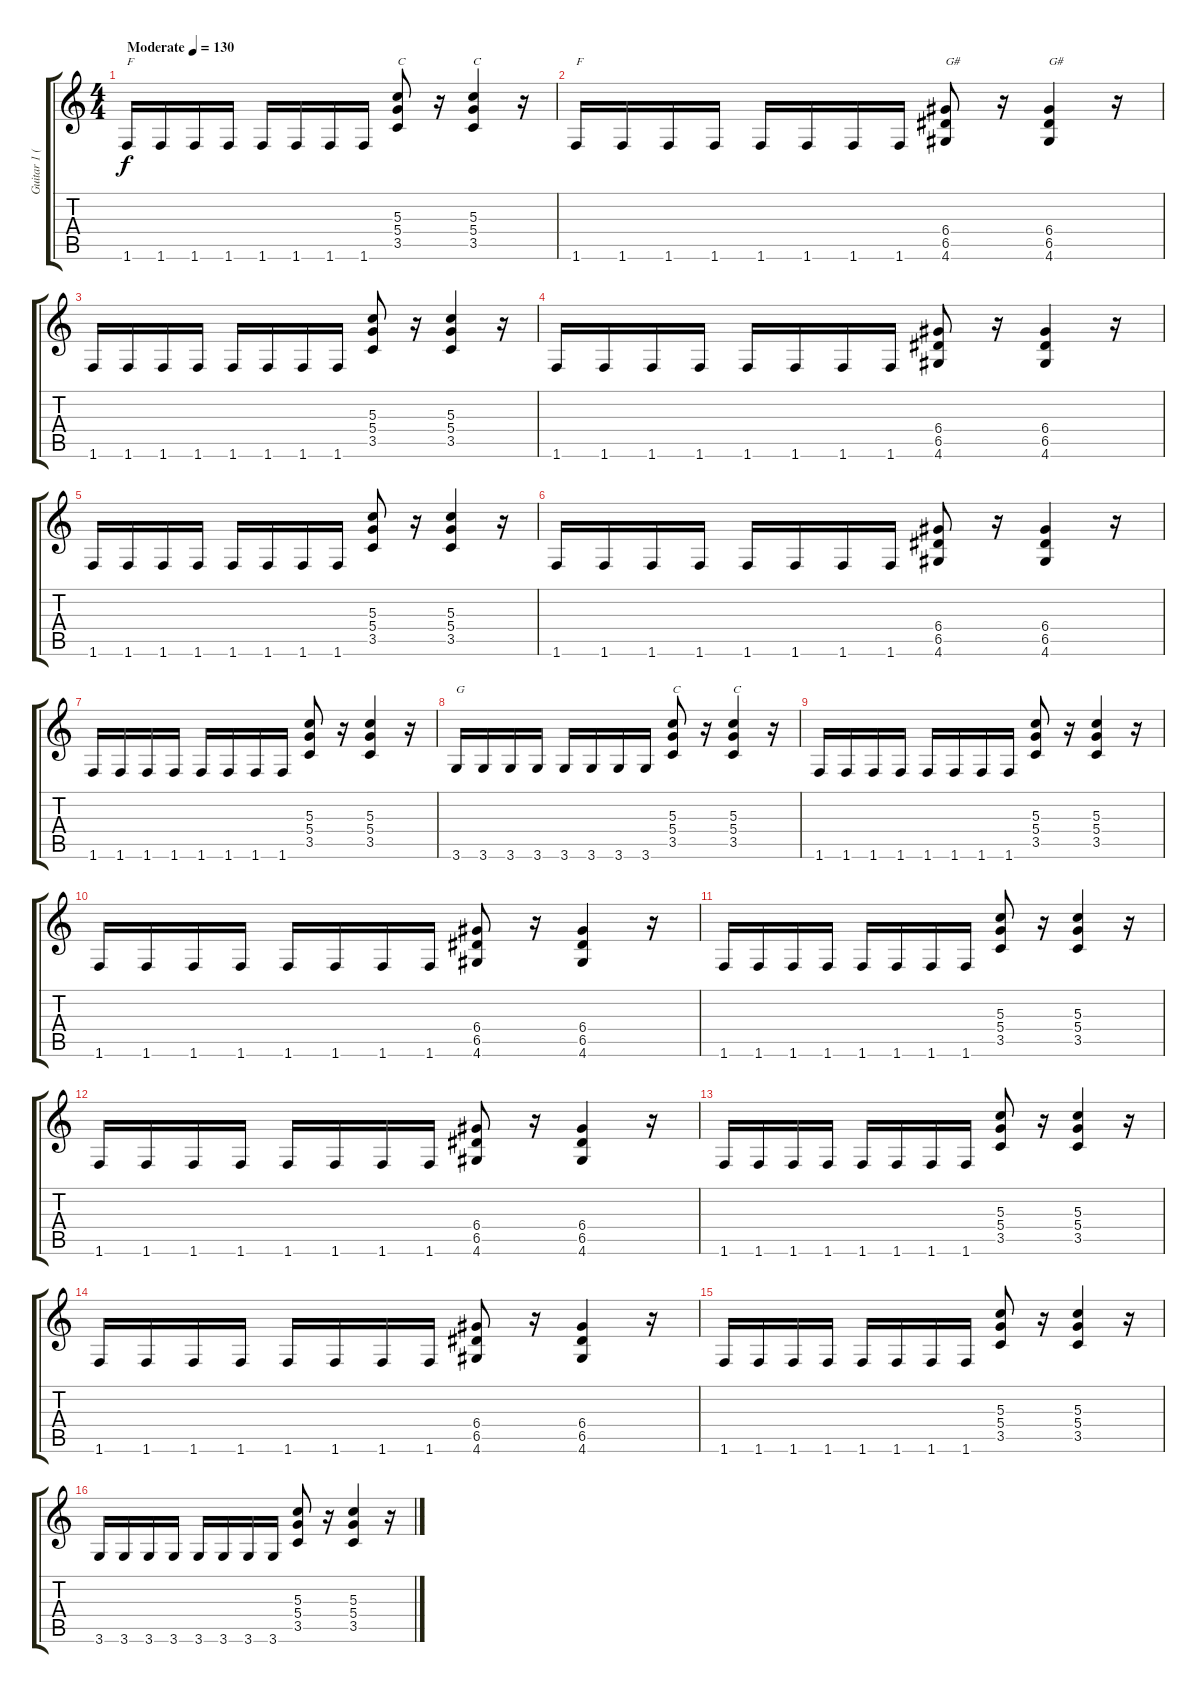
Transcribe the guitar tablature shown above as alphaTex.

\track ("Guitar 1 (Saboter)" "Guitar 1 (") {instrument distortionguitar}
\staff {score tabs}
\tuning (E4 B3 G3 D3 A2 E2) {hide}
\ts (4 4)
\tempo (130 "Moderate")
\clef g2
\ks c
1.6.16{txt "F" dy f instrument distortionguitar} 1.6.16 1.6.16 1.6.16 1.6.16 1.6.16 1.6.16 1.6.16 (5.3 5.4 3.5).8{txt "C"} r.16 (5.3 5.4 3.5).4{txt "C"} r.16 |
1.6.16{txt "F"} 1.6.16 1.6.16 1.6.16 1.6.16 1.6.16 1.6.16 1.6.16 (6.4 6.5 4.6).8{txt "G#"} r.16 (6.4 6.5 4.6).4{txt "G#"} r.16 |
1.6.16 1.6.16 1.6.16 1.6.16 1.6.16 1.6.16 1.6.16 1.6.16 (5.3 5.4 3.5).8 r.16 (5.3 5.4 3.5).4 r.16 |
1.6.16 1.6.16 1.6.16 1.6.16 1.6.16 1.6.16 1.6.16 1.6.16 (6.4 6.5 4.6).8 r.16 (6.4 6.5 4.6).4 r.16 |
1.6.16 1.6.16 1.6.16 1.6.16 1.6.16 1.6.16 1.6.16 1.6.16 (5.3 5.4 3.5).8 r.16 (5.3 5.4 3.5).4 r.16 |
1.6.16 1.6.16 1.6.16 1.6.16 1.6.16 1.6.16 1.6.16 1.6.16 (6.4 6.5 4.6).8 r.16 (6.4 6.5 4.6).4 r.16 |
1.6.16 1.6.16 1.6.16 1.6.16 1.6.16 1.6.16 1.6.16 1.6.16 (5.3 5.4 3.5).8 r.16 (5.3 5.4 3.5).4 r.16 |
3.6.16{txt "G"} 3.6.16 3.6.16 3.6.16 3.6.16 3.6.16 3.6.16 3.6.16 (5.3 5.4 3.5).8{txt "C"} r.16 (5.3 5.4 3.5).4{txt "C"} r.16 |
1.6.16 1.6.16 1.6.16 1.6.16 1.6.16 1.6.16 1.6.16 1.6.16 (5.3 5.4 3.5).8 r.16 (5.3 5.4 3.5).4 r.16 |
1.6.16 1.6.16 1.6.16 1.6.16 1.6.16 1.6.16 1.6.16 1.6.16 (6.4 6.5 4.6).8 r.16 (6.4 6.5 4.6).4 r.16 |
1.6.16 1.6.16 1.6.16 1.6.16 1.6.16 1.6.16 1.6.16 1.6.16 (5.3 5.4 3.5).8 r.16 (5.3 5.4 3.5).4 r.16 |
1.6.16 1.6.16 1.6.16 1.6.16 1.6.16 1.6.16 1.6.16 1.6.16 (6.4 6.5 4.6).8 r.16 (6.4 6.5 4.6).4 r.16 |
1.6.16 1.6.16 1.6.16 1.6.16 1.6.16 1.6.16 1.6.16 1.6.16 (5.3 5.4 3.5).8 r.16 (5.3 5.4 3.5).4 r.16 |
1.6.16 1.6.16 1.6.16 1.6.16 1.6.16 1.6.16 1.6.16 1.6.16 (6.4 6.5 4.6).8 r.16 (6.4 6.5 4.6).4 r.16 |
1.6.16 1.6.16 1.6.16 1.6.16 1.6.16 1.6.16 1.6.16 1.6.16 (5.3 5.4 3.5).8 r.16 (5.3 5.4 3.5).4 r.16 |
3.6.16 3.6.16 3.6.16 3.6.16 3.6.16 3.6.16 3.6.16 3.6.16 (5.3 5.4 3.5).8 r.16 (5.3 5.4 3.5).4 r.16
